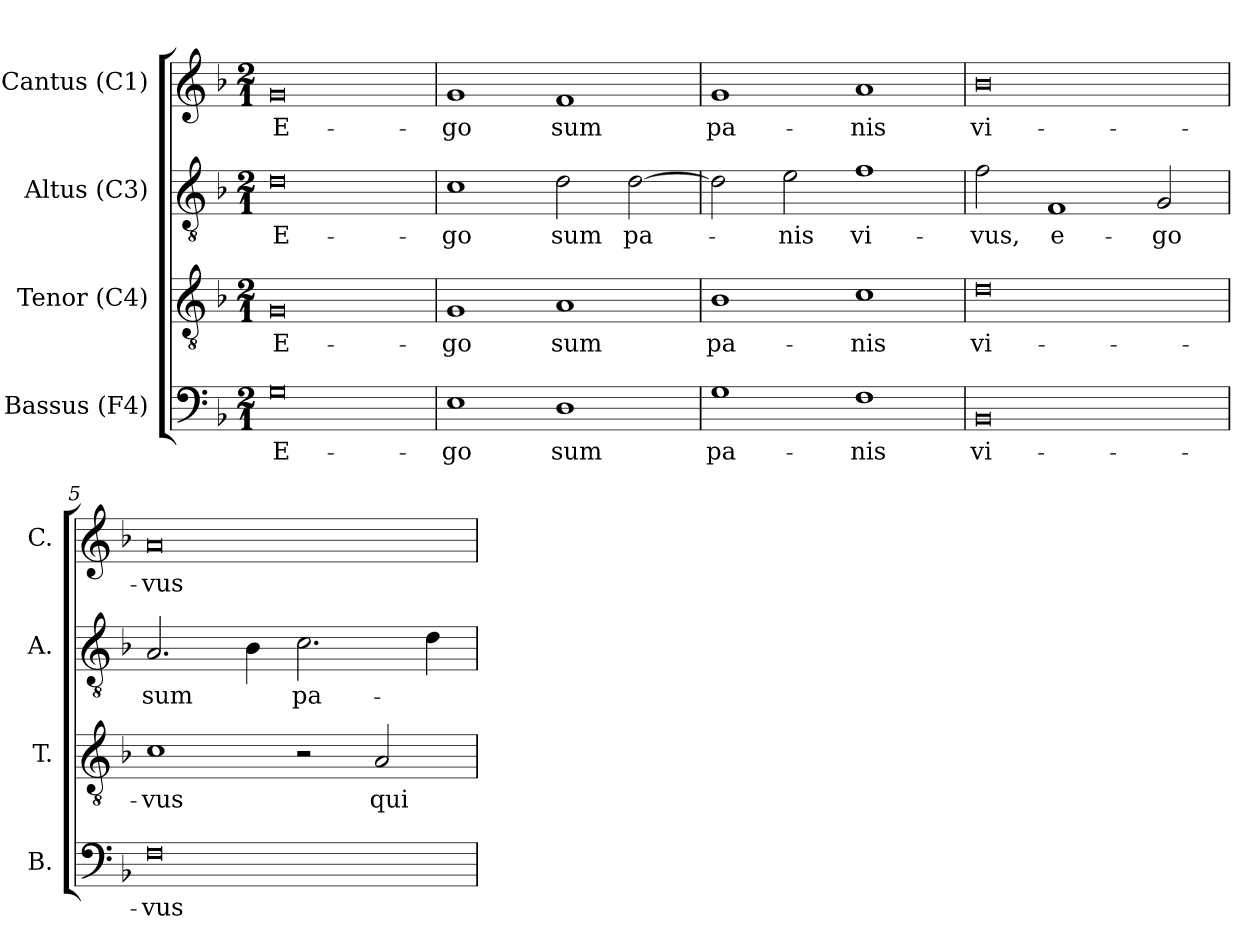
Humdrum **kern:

**kern	**text	**kern	**text	**kern	**text	**kern	**text
*part4	*part4	*part3	*part3	*part2	*part2	*part1	*part1
*staff4	*staff4	*staff3	*staff3	*staff2	*staff2	*staff1	*staff1
*I"Bassus (F4)	*	*I"Tenor (C4)	*	*I"Altus (C3)	*	*I"Cantus (C1)	*
*I'B.	*	*I'T.	*	*I'A.	*	*I'C.	*
!!LO:PB:g=z
*clefF4	*	*clefGv2	*	*clefGv2	*	*clefG2	*
*	*	*ITrd7c12	*	*ITrd7c12	*	*	*
*k[b-]	*	*k[b-]	*	*k[b-]	*	*k[b-]	*
*F:	*	*F:	*	*F:	*	*F:	*
*M2/1	*	*M2/1	*	*M2/1	*	*M2/1	*
=1	=1	=1	=1	=1	=1	=1	=1
!	!LO:LY:b:color=#000000	!	!	!	!	!	!
!	!	!	!LO:LY:b:color=#000000	!	!	!	!
!	!	!	!	!	!LO:LY:b:color=#000000	!	!
!	!	!	!	!	!	!	!LO:LY:b:color=#000000
0Gi	E-	0GGi	E-	0Di	E-	0gi	E-
=2	=2	=2	=2	=2	=2	=2	=2
!	!LO:LY:b:color=#000000	!	!	!	!	!	!
!	!	!	!LO:LY:b:color=#000000	!	!	!	!
!	!	!	!	!	!LO:LY:b:color=#000000	!	!
!	!	!	!	!	!	!	!LO:LY:b:color=#000000
1Ei	-go	1GGi	-go	1Ci	-go	1gi	-go
!	!LO:LY:b:color=#000000	!	!	!	!	!	!
!	!	!	!LO:LY:b:color=#000000	!	!	!	!
!	!	!	!	!	!LO:LY:b:color=#000000	!	!
!	!	!	!	!	!	!	!LO:LY:b:color=#000000
1Di	sum	1AAi	sum	2Di\	sum	1fi	sum
!	!	!	!	!	!LO:LY:b:color=#000000	!	!
.	.	.	.	[2Di\	pa-	.	.
=3	=3	=3	=3	=3	=3	=3	=3
!	!LO:LY:b:color=#000000	!	!	!	!	!	!
!	!	!	!LO:LY:b:color=#000000	!	!	!	!
!	!	!	!	!	!	!	!LO:LY:b:color=#000000
1Gi	pa-	1BB-i	pa-	2Di\]	.	1gi	pa-
!	!	!	!	!	!LO:LY:b:color=#000000	!	!
.	.	.	.	2Ei\	-nis	.	.
!	!LO:LY:b:color=#000000	!	!	!	!	!	!
!	!	!	!LO:LY:b:color=#000000	!	!	!	!
!	!	!	!	!	!LO:LY:b:color=#000000	!	!
!	!	!	!	!	!	!	!LO:LY:b:color=#000000
1Fi	-nis	1Ci	-nis	1Fi	vi-	1ai	-nis
=4	=4	=4	=4	=4	=4	=4	=4
!	!LO:LY:b:color=#000000	!	!	!	!	!	!
!	!	!	!LO:LY:b:color=#000000	!	!	!	!
!	!	!	!	!	!LO:LY:b:color=#000000	!	!
!	!	!	!	!	!	!	!LO:LY:b:color=#000000
0BB-i	vi-	0Di	vi-	2Fi\	-vus,	0b-i	vi-
!	!	!	!	!	!LO:LY:b:color=#000000	!	!
.	.	.	.	1FFi	e-	.	.
!	!	!	!	!	!LO:LY:b:color=#000000	!	!
.	.	.	.	2GGi/	-go	.	.
=5	=5	=5	=5	=5	=5	=5	=5
!	!LO:LY:b:color=#000000	!	!	!	!	!	!
!	!	!	!LO:LY:b:color=#000000	!	!	!	!
!	!	!	!	!	!LO:LY:b:color=#000000	!	!
!	!	!	!	!	!	!	!LO:LY:b:color=#000000
0Fi	-vus	1Ci	-vus	2.AAi/	sum	0ai	-vus
.	.	.	.	4BB-i\	.	.	.
!	!	!	!	!	!LO:LY:b:color=#000000	!	!
.	.	2r	.	2.Ci\	pa-	.	.
!	!	!	!LO:LY:b:color=#000000	!	!	!	!
.	.	2AAi/	qui	.	.	.	.
.	.	.	.	4Di\	.	.	.
=	=	=	=	=	=	=	=
*-	*-	*-	*-	*-	*-	*-	*-
